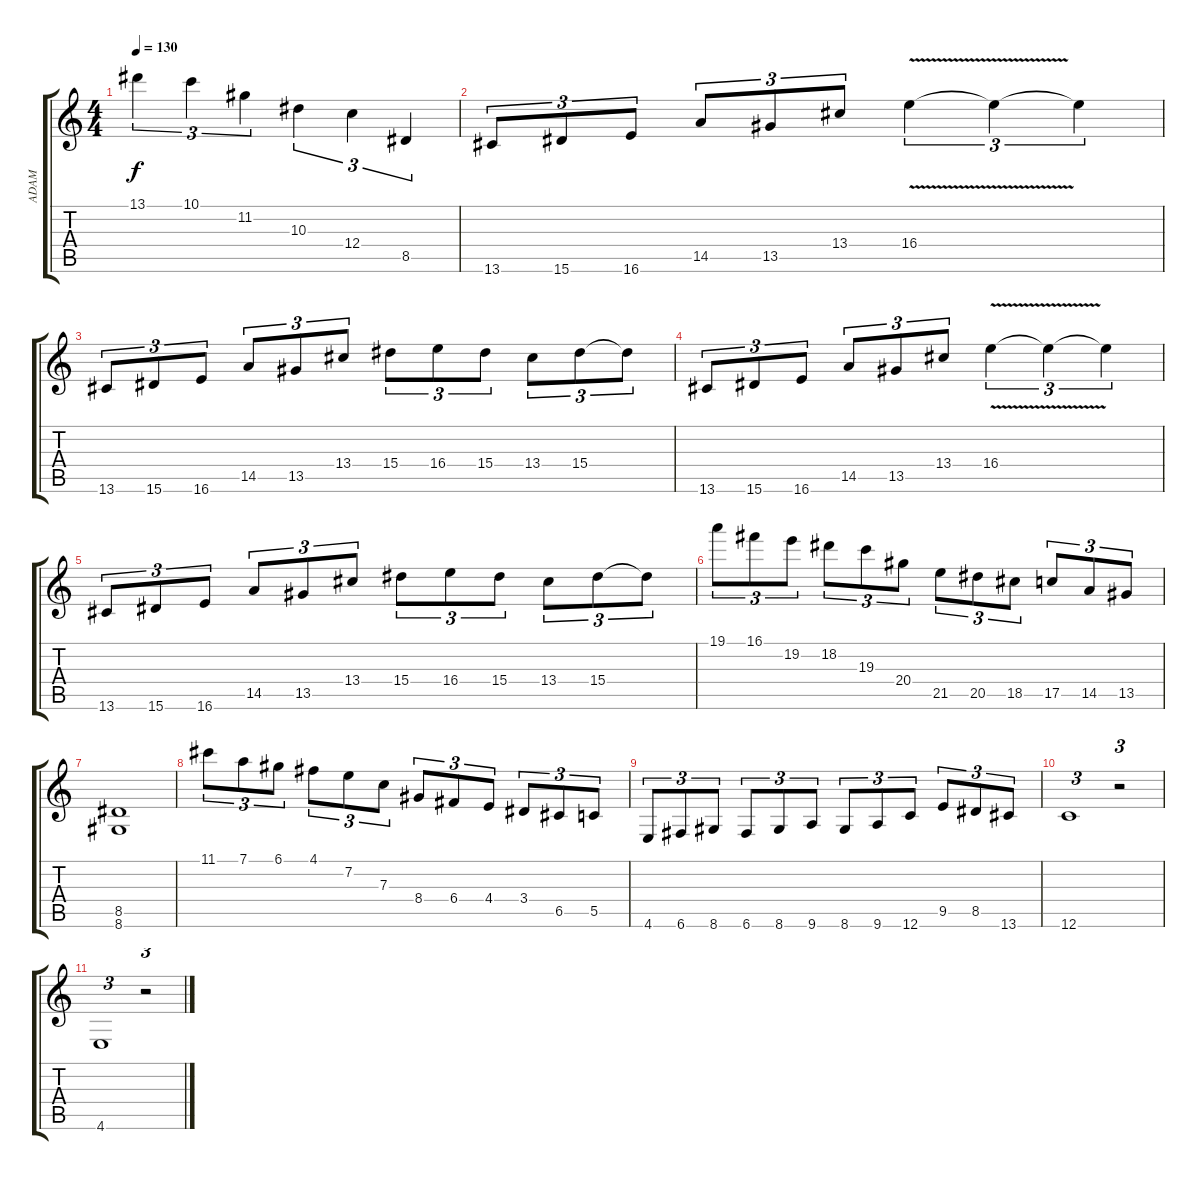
\track ("ADAM" "ADAM") {instrument overdrivenguitar}
\staff {score tabs}
\tuning (D4 A3 F3 C3 G2 C2) {hide}
\ts (4 4)
\tempo 130
\clef g2
\ks c
13.1.4{tu (3 2) dy f} 10.1.4{tu (3 2)} 11.2.4{tu (3 2)} 10.3.4{tu (3 2)} 12.4.4{tu (3 2)} 8.5.4{tu (3 2)} |
13.6.8{tu (3 2)} 15.6.8{tu (3 2)} 16.6.8{tu (3 2)} 14.5.8{tu (3 2)} 13.5.8{tu (3 2)} 13.4.8{tu (3 2)} 16.4{v}.4{tu (3 2)} 16.4{t}.4{tu (3 2)} 16.4{t}.4{tu (3 2)} |
13.6.8{tu (3 2)} 15.6.8{tu (3 2)} 16.6.8{tu (3 2)} 14.5.8{tu (3 2)} 13.5.8{tu (3 2)} 13.4.8{tu (3 2)} 15.4.8{tu (3 2)} 16.4.8{tu (3 2)} 15.4.8{tu (3 2)} 13.4.8{tu (3 2)} 15.4.8{tu (3 2)} 15.4{t}.8{tu (3 2)} |
13.6.8{tu (3 2)} 15.6.8{tu (3 2)} 16.6.8{tu (3 2)} 14.5.8{tu (3 2)} 13.5.8{tu (3 2)} 13.4.8{tu (3 2)} 16.4{v}.4{tu (3 2)} 16.4{t}.4{tu (3 2)} 16.4{t}.4{tu (3 2)} |
13.6.8{tu (3 2)} 15.6.8{tu (3 2)} 16.6.8{tu (3 2)} 14.5.8{tu (3 2)} 13.5.8{tu (3 2)} 13.4.8{tu (3 2)} 15.4.8{tu (3 2)} 16.4.8{tu (3 2)} 15.4.8{tu (3 2)} 13.4.8{tu (3 2)} 15.4.8{tu (3 2)} 15.4{t}.8{tu (3 2)} |
19.1.8{tu (3 2)} 16.1.8{tu (3 2)} 19.2.8{tu (3 2)} 18.2.8{tu (3 2)} 19.3.8{tu (3 2)} 20.4.8{tu (3 2)} 21.5.8{tu (3 2)} 20.5.8{tu (3 2)} 18.5.8{tu (3 2)} 17.5.8{tu (3 2)} 14.5.8{tu (3 2)} 13.5.8{tu (3 2)} |
(8.5 8.6).1 |
11.1.8{tu (3 2)} 7.1.8{tu (3 2)} 6.1.8{tu (3 2)} 4.1.8{tu (3 2)} 7.2.8{tu (3 2)} 7.3.8{tu (3 2)} 8.4.8{tu (3 2)} 6.4.8{tu (3 2)} 4.4.8{tu (3 2)} 3.4.8{tu (3 2)} 6.5.8{tu (3 2)} 5.5.8{tu (3 2)} |
4.6.8{tu (3 2)} 6.6.8{tu (3 2)} 8.6.8{tu (3 2)} 6.6.8{tu (3 2)} 8.6.8{tu (3 2)} 9.6.8{tu (3 2)} 8.6.8{tu (3 2)} 9.6.8{tu (3 2)} 12.6.8{tu (3 2)} 9.5.8{tu (3 2)} 8.5.8{tu (3 2)} 13.6.8{tu (3 2)} |
12.6.1{tu (3 2)} r.2{tu (3 2)} |
4.6.1{tu (3 2)} r.2{tu (3 2)}
